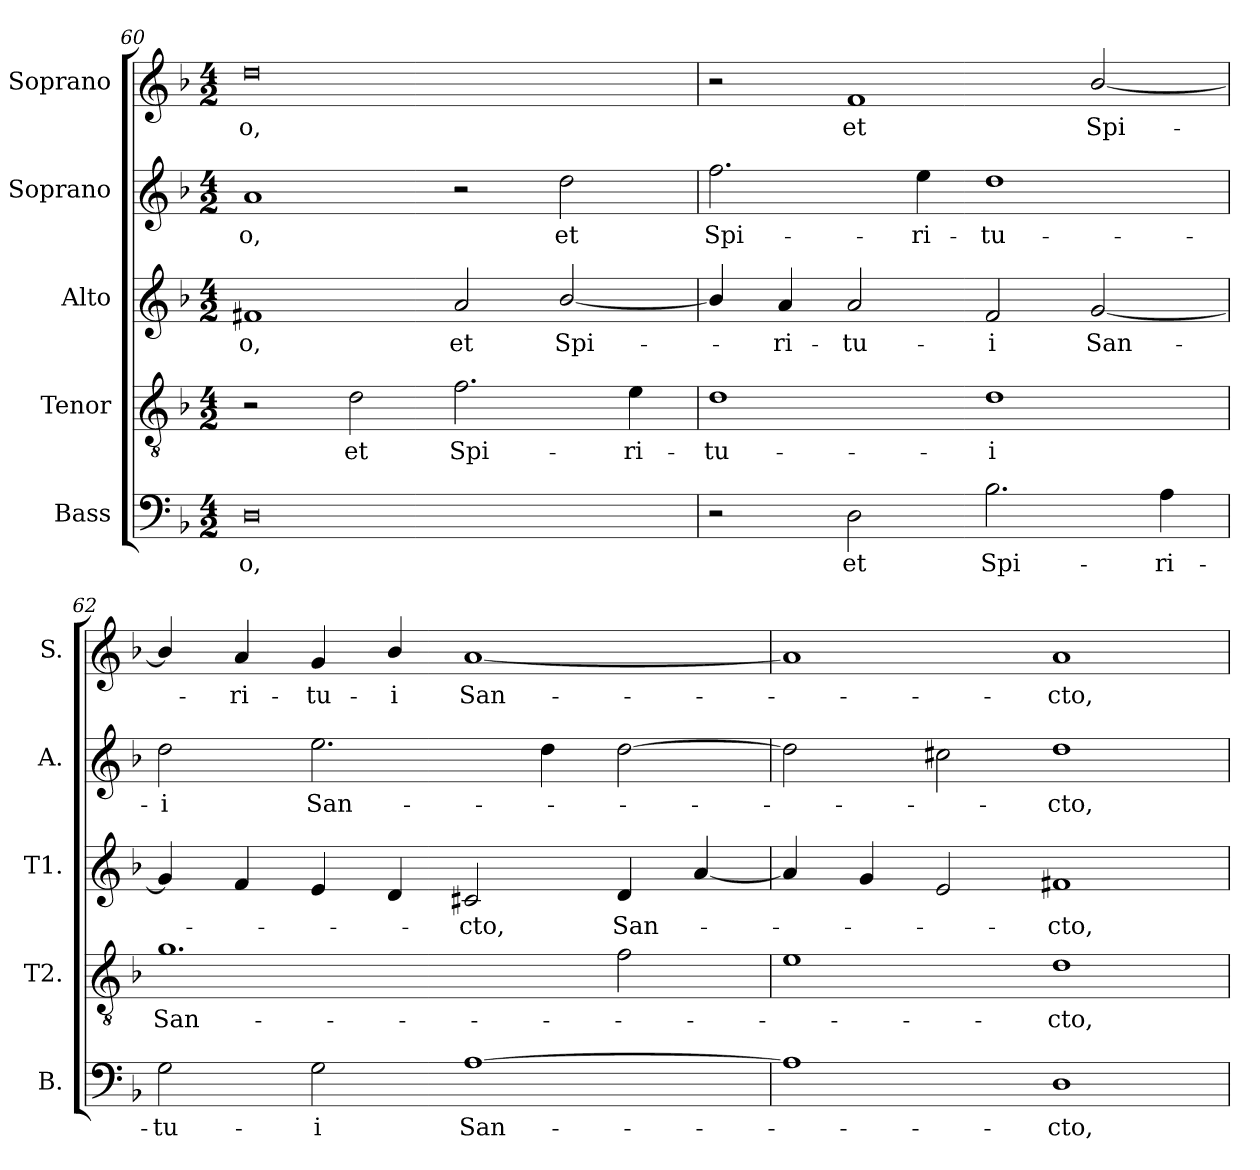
**kern	**text	**kern	**text	**kern	**text	**kern	**text	**kern	**text
*part5	*part5	*part4	*part4	*part3	*part3	*part2	*part2	*part1	*part1
*staff5	*staff5	*staff4	*staff4	*staff3	*staff3	*staff2	*staff2	*staff1	*staff1
*I"Bass	*	*I"Tenor	*	*I"Alto	*	*I"Soprano	*	*I"Soprano	*
*I'B.	*	*I'T2.	*	*I'T1.	*	*I'A.	*	*I'S.	*
*clefF4	*	*clefGv2	*	*clefG2	*	*clefG2	*	*clefG2	*
*	*	*ITrd7c12	*	*	*	*	*	*	*
*k[b-]	*	*k[b-]	*	*k[b-]	*	*k[b-]	*	*k[b-]	*
*F:	*	*F:	*	*F:	*	*F:	*	*F:	*
*M4/2	*	*M4/2	*	*M4/2	*	*M4/2	*	*M4/2	*
=60	=60	=60	=60	=60	=60	=60	=60	=60	=60
!	!LO:LY:b:color=#000000	!	!	!	!	!	!	!	!
!	!	!	!	!	!LO:LY:b:color=#000000	!	!	!	!
!	!	!	!	!	!	!	!LO:LY:b:color=#000000	!	!
!	!	!	!	!	!	!	!	!	!LO:LY:b:color=#000000
0Di	-o,	2r	.	1f#Xi	-o,	1ai	-o,	0ddi	-o,
!	!	!	!LO:LY:b:color=#000000	!	!	!	!	!	!
.	.	2Di\	et	.	.	.	.	.	.
!	!	!	!LO:LY:b:color=#000000	!	!	!	!	!	!
!	!	!	!	!	!LO:LY:b:color=#000000	!	!	!	!
.	.	2.Fi\	Spi-	2ai/	et	2r	.	.	.
!	!	!	!	!	!LO:LY:b:color=#000000	!	!	!	!
!	!	!	!	!	!	!	!LO:LY:b:color=#000000	!	!
.	.	.	.	[2b-i/	Spi-	2ddi\	et	.	.
!	!	!	!LO:LY:b:color=#000000	!	!	!	!	!	!
.	.	4Ei\	-ri-	.	.	.	.	.	.
!!LO:LB:g=z
=61	=61	=61	=61	=61	=61	=61	=61	=61	=61
!	!	!	!LO:LY:b:color=#000000	!	!	!	!	!	!
!	!	!	!	!	!	!	!LO:LY:b:color=#000000	!	!
2r	.	1Di	-tu-	4b-i/]	.	2.ffi\	Spi-	2r	.
!	!	!	!	!	!LO:LY:b:color=#000000	!	!	!	!
.	.	.	.	4ai/	-ri-	.	.	.	.
!	!LO:LY:b:color=#000000	!	!	!	!	!	!	!	!
!	!	!	!	!	!LO:LY:b:color=#000000	!	!	!	!
!	!	!	!	!	!	!	!	!	!LO:LY:b:color=#000000
2Di\	et	.	.	2ai/	-tu-	.	.	1fi	et
!	!	!	!	!	!	!	!LO:LY:b:color=#000000	!	!
.	.	.	.	.	.	4eei\	-ri-	.	.
!	!LO:LY:b:color=#000000	!	!	!	!	!	!	!	!
!	!	!	!LO:LY:b:color=#000000	!	!	!	!	!	!
!	!	!	!	!	!LO:LY:b:color=#000000	!	!	!	!
!	!	!	!	!	!	!	!LO:LY:b:color=#000000	!	!
2.B-i\	Spi-	1Di	-i	2fi/	-i	1ddi	-tu-	.	.
!	!	!	!	!	!LO:LY:b:color=#000000	!	!	!	!
!	!	!	!	!	!	!	!	!	!LO:LY:b:color=#000000
.	.	.	.	[2gi/	San-	.	.	[2b-i/	Spi-
!	!LO:LY:b:color=#000000	!	!	!	!	!	!	!	!
4Ai\	-ri-	.	.	.	.	.	.	.	.
=62	=62	=62	=62	=62	=62	=62	=62	=62	=62
!	!LO:LY:b:color=#000000	!	!	!	!	!	!	!	!
!	!	!	!LO:LY:b:color=#000000	!	!	!	!	!	!
!	!	!	!	!	!	!	!LO:LY:b:color=#000000	!	!
2Gi\	-tu-	1.Gi	San-	4gi/]	.	2ddi\	-i	4b-i/]	.
!	!	!	!	!	!	!	!	!	!LO:LY:b:color=#000000
.	.	.	.	4fi/	.	.	.	4ai/	-ri-
!	!LO:LY:b:color=#000000	!	!	!	!	!	!	!	!
!	!	!	!	!	!	!	!LO:LY:b:color=#000000	!	!
!	!	!	!	!	!	!	!	!	!LO:LY:b:color=#000000
2Gi\	-i	.	.	4ei/	.	2.eei\	San-	4gi/	-tu-
!	!	!	!	!	!	!	!	!	!LO:LY:b:color=#000000
.	.	.	.	4di/	.	.	.	4b-i/	-i
!	!LO:LY:b:color=#000000	!	!	!	!	!	!	!	!
!	!	!	!	!	!LO:LY:b:color=#000000	!	!	!	!
!	!	!	!	!	!	!	!	!	!LO:LY:b:color=#000000
[1Ai	San-	.	.	2c#Xi/	-cto,	.	.	[1ai	San-
.	.	.	.	.	.	4ddi\	.	.	.
!	!	!	!	!	!LO:LY:b:color=#000000	!	!	!	!
.	.	2Fi\	.	4di/	San-	[2ddi\	.	.	.
.	.	.	.	[4ai/	.	.	.	.	.
=63	=63	=63	=63	=63	=63	=63	=63	=63	=63
1Ai]	.	1Ei	.	4ai/]	.	2ddi\]	.	1ai]	.
.	.	.	.	4gi/	.	.	.	.	.
.	.	.	.	2ei/	.	2cc#Xi\	.	.	.
!	!LO:LY:b:color=#000000	!	!	!	!	!	!	!	!
!	!	!	!LO:LY:b:color=#000000	!	!	!	!	!	!
!	!	!	!	!	!LO:LY:b:color=#000000	!	!	!	!
!	!	!	!	!	!	!	!LO:LY:b:color=#000000	!	!
!	!	!	!	!	!	!	!	!	!LO:LY:b:color=#000000
1Di	-cto,	1Di	-cto,	1f#Xi	-cto,	1ddi	-cto,	1ai	-cto,
=	=	=	=	=	=	=	=	=	=
*-	*-	*-	*-	*-	*-	*-	*-	*-	*-
